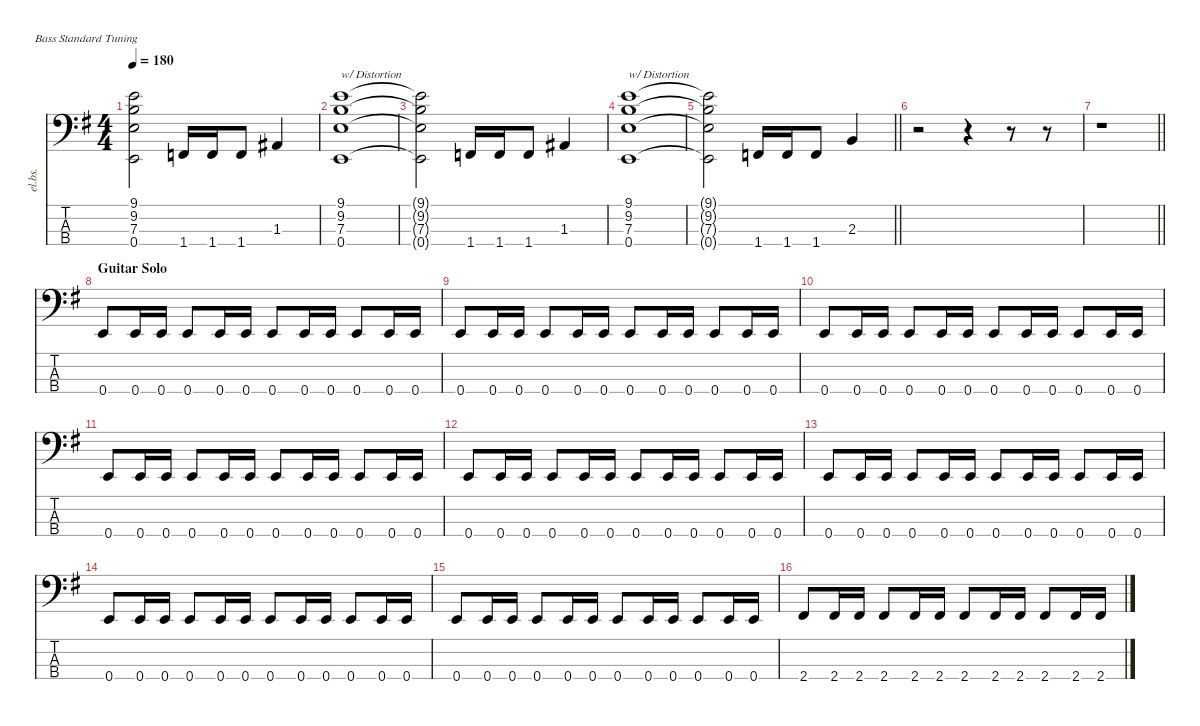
\defaultSystemsLayout 4
\hideDynamics
\bracketExtendMode nobrackets
\otherSystemsTrackNameOrientation horizontal
\track ("Cliff Burton" "el.bs.") {instrument electricbassfinger}
\staff {score tabs}
\tuning (G2 D2 A1 E1)
\ts (4 4)
\tempo 180
\clef f4
\ks eminor
(9.1{t acc forcenatural} 9.2{t acc forcenatural} 7.3{t acc forcenatural} 0.4{t acc forcenatural}).2{dy f beam Down} 1.4{acc forcenatural}.16{beam Up} 1.4{acc forcenatural}.16{beam Up} 1.4{acc forcenatural}.8{beam Up} 1.3{acc #}.4{beam Up} |
(9.1{acc forcenatural} 9.2{acc forcenatural} 7.3{acc forcenatural} 0.4{acc forcenatural}).1{txt "w/ Distortion" beam Down} |
(9.1{t acc forcenatural} 9.2{t acc forcenatural} 7.3{t acc forcenatural} 0.4{t acc forcenatural}).2{beam Down} 1.4{acc forcenatural}.16{beam Up} 1.4{acc forcenatural}.16{beam Up} 1.4{acc forcenatural}.8{beam Up} 1.3{acc #}.4{beam Up} |
(9.1{acc forcenatural} 9.2{acc forcenatural} 7.3{acc forcenatural} 0.4{acc forcenatural}).1{txt "w/ Distortion" beam Down} |
\barLineRight lightlight
(9.1{t acc forcenatural} 9.2{t acc forcenatural} 7.3{t acc forcenatural} 0.4{t acc forcenatural}).2{beam Down} 1.4{acc forcenatural}.16{beam Up} 1.4{acc forcenatural}.16{beam Up} 1.4{acc forcenatural}.8{beam Up} 2.3{acc forcenatural}.4{beam Up} |
r.2{beam Down} r.4{beam Down} r.8{beam Down} r.8{beam Down} |
\barLineRight lightlight
r.1{beam Down} |
\section ("" "Guitar Solo")
0.4{acc forcenatural}.8{beam Up} 0.4{acc forcenatural}.16{beam Up} 0.4{acc forcenatural}.16{beam Up} 0.4{acc forcenatural}.8{beam Up} 0.4{acc forcenatural}.16{beam Up} 0.4{acc forcenatural}.16{beam Up} 0.4{acc forcenatural}.8{beam Up} 0.4{acc forcenatural}.16{beam Up} 0.4{acc forcenatural}.16{beam Up} 0.4{acc forcenatural}.8{beam Up} 0.4{acc forcenatural}.16{beam Up} 0.4{acc forcenatural}.16{beam Up} |
0.4{acc forcenatural}.8{beam Up} 0.4{acc forcenatural}.16{beam Up} 0.4{acc forcenatural}.16{beam Up} 0.4{acc forcenatural}.8{beam Up} 0.4{acc forcenatural}.16{beam Up} 0.4{acc forcenatural}.16{beam Up} 0.4{acc forcenatural}.8{beam Up} 0.4{acc forcenatural}.16{beam Up} 0.4{acc forcenatural}.16{beam Up} 0.4{acc forcenatural}.8{beam Up} 0.4{acc forcenatural}.16{beam Up} 0.4{acc forcenatural}.16{beam Up} |
0.4{acc forcenatural}.8{beam Up} 0.4{acc forcenatural}.16{beam Up} 0.4{acc forcenatural}.16{beam Up} 0.4{acc forcenatural}.8{beam Up} 0.4{acc forcenatural}.16{beam Up} 0.4{acc forcenatural}.16{beam Up} 0.4{acc forcenatural}.8{beam Up} 0.4{acc forcenatural}.16{beam Up} 0.4{acc forcenatural}.16{beam Up} 0.4{acc forcenatural}.8{beam Up} 0.4{acc forcenatural}.16{beam Up} 0.4{acc forcenatural}.16{beam Up} |
0.4{acc forcenatural}.8{beam Up} 0.4{acc forcenatural}.16{beam Up} 0.4{acc forcenatural}.16{beam Up} 0.4{acc forcenatural}.8{beam Up} 0.4{acc forcenatural}.16{beam Up} 0.4{acc forcenatural}.16{beam Up} 0.4{acc forcenatural}.8{beam Up} 0.4{acc forcenatural}.16{beam Up} 0.4{acc forcenatural}.16{beam Up} 0.4{acc forcenatural}.8{beam Up} 0.4{acc forcenatural}.16{beam Up} 0.4{acc forcenatural}.16{beam Up} |
0.4{acc forcenatural}.8{beam Up} 0.4{acc forcenatural}.16{beam Up} 0.4{acc forcenatural}.16{beam Up} 0.4{acc forcenatural}.8{beam Up} 0.4{acc forcenatural}.16{beam Up} 0.4{acc forcenatural}.16{beam Up} 0.4{acc forcenatural}.8{beam Up} 0.4{acc forcenatural}.16{beam Up} 0.4{acc forcenatural}.16{beam Up} 0.4{acc forcenatural}.8{beam Up} 0.4{acc forcenatural}.16{beam Up} 0.4{acc forcenatural}.16{beam Up} |
0.4{acc forcenatural}.8{beam Up} 0.4{acc forcenatural}.16{beam Up} 0.4{acc forcenatural}.16{beam Up} 0.4{acc forcenatural}.8{beam Up} 0.4{acc forcenatural}.16{beam Up} 0.4{acc forcenatural}.16{beam Up} 0.4{acc forcenatural}.8{beam Up} 0.4{acc forcenatural}.16{beam Up} 0.4{acc forcenatural}.16{beam Up} 0.4{acc forcenatural}.8{beam Up} 0.4{acc forcenatural}.16{beam Up} 0.4{acc forcenatural}.16{beam Up} |
0.4{acc forcenatural}.8{beam Up} 0.4{acc forcenatural}.16{beam Up} 0.4{acc forcenatural}.16{beam Up} 0.4{acc forcenatural}.8{beam Up} 0.4{acc forcenatural}.16{beam Up} 0.4{acc forcenatural}.16{beam Up} 0.4{acc forcenatural}.8{beam Up} 0.4{acc forcenatural}.16{beam Up} 0.4{acc forcenatural}.16{beam Up} 0.4{acc forcenatural}.8{beam Up} 0.4{acc forcenatural}.16{beam Up} 0.4{acc forcenatural}.16{beam Up} |
0.4{acc forcenatural}.8{beam Up} 0.4{acc forcenatural}.16{beam Up} 0.4{acc forcenatural}.16{beam Up} 0.4{acc forcenatural}.8{beam Up} 0.4{acc forcenatural}.16{beam Up} 0.4{acc forcenatural}.16{beam Up} 0.4{acc forcenatural}.8{beam Up} 0.4{acc forcenatural}.16{beam Up} 0.4{acc forcenatural}.16{beam Up} 0.4{acc forcenatural}.8{beam Up} 0.4{acc forcenatural}.16{beam Up} 0.4{acc forcenatural}.16{beam Up} |
2.4{acc #}.8{beam Up} 2.4{acc #}.16{beam Up} 2.4{acc #}.16{beam Up} 2.4{acc #}.8{beam Up} 2.4{acc #}.16{beam Up} 2.4{acc #}.16{beam Up} 2.4{acc #}.8{beam Up} 2.4{acc #}.16{beam Up} 2.4{acc #}.16{beam Up} 2.4{acc #}.8{beam Up} 2.4{acc #}.16{beam Up} 2.4{acc #}.16{beam Up}
